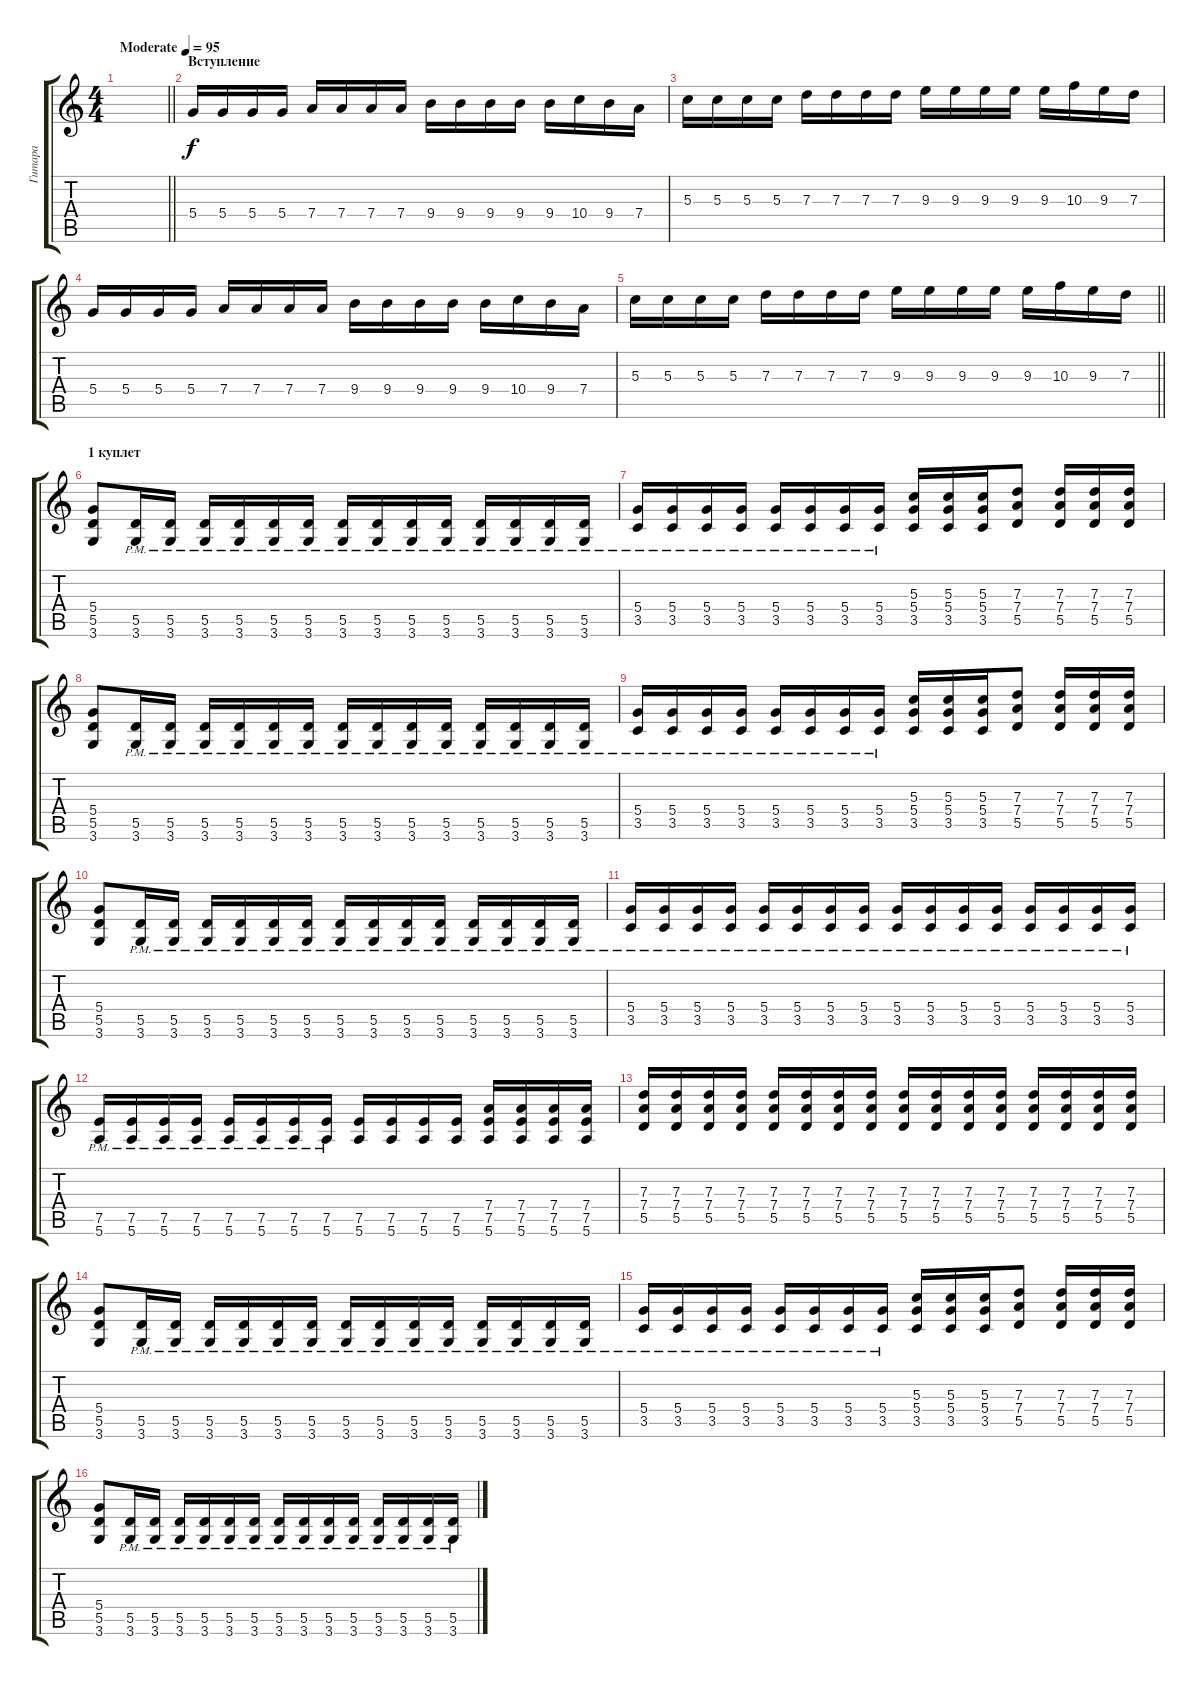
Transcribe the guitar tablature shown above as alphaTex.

\track ("Гитара" "Гитара") {instrument overdrivenguitar}
\staff {score tabs}
\tuning (E4 B3 G3 D3 A2 E2) {hide}
\ts (4 4)
\tempo (95 "Moderate")
\clef g2
\barLineRight lightlight
\ks c
|
\section ("" "Вступление")
5.4.16 5.4.16 5.4.16 5.4.16 7.4.16 7.4.16 7.4.16 7.4.16 9.4.16 9.4.16 9.4.16 9.4.16 9.4.16 10.4.16 9.4.16 7.4.16 |
5.3.16 5.3.16 5.3.16 5.3.16 7.3.16 7.3.16 7.3.16 7.3.16 9.3.16 9.3.16 9.3.16 9.3.16 9.3.16 10.3.16 9.3.16 7.3.16 |
5.4.16 5.4.16 5.4.16 5.4.16 7.4.16 7.4.16 7.4.16 7.4.16 9.4.16 9.4.16 9.4.16 9.4.16 9.4.16 10.4.16 9.4.16 7.4.16 |
\barLineRight lightlight
5.3.16 5.3.16 5.3.16 5.3.16 7.3.16 7.3.16 7.3.16 7.3.16 9.3.16 9.3.16 9.3.16 9.3.16 9.3.16 10.3.16 9.3.16 7.3.16 |
\section ("" "1 куплет")
(5.4 5.5 3.6).8 (5.5{pm} 3.6{pm}).16 (5.5{pm} 3.6{pm}).16 (5.5{pm} 3.6{pm}).16 (5.5{pm} 3.6{pm}).16 (5.5{pm} 3.6{pm}).16 (5.5{pm} 3.6{pm}).16 (5.5{pm} 3.6{pm}).16 (5.5{pm} 3.6{pm}).16 (5.5{pm} 3.6{pm}).16 (5.5{pm} 3.6{pm}).16 (5.5{pm} 3.6{pm}).16 (5.5{pm} 3.6{pm}).16 (5.5{pm} 3.6{pm}).16 (5.5{pm} 3.6{pm}).16 |
(5.4{pm} 3.5{pm}).16 (5.4{pm} 3.5{pm}).16 (5.4{pm} 3.5{pm}).16 (5.4{pm} 3.5{pm}).16 (5.4{pm} 3.5{pm}).16 (5.4{pm} 3.5{pm}).16 (5.4{pm} 3.5{pm}).16 (5.4{pm} 3.5{pm}).16 (5.3 5.4 3.5).16 (5.3 5.4 3.5).16 (5.3 5.4 3.5).16 (7.3 7.4 5.5).8 (7.3 7.4 5.5).16 (7.3 7.4 5.5).16 (7.3 7.4 5.5).16 |
(5.4 5.5 3.6).8 (5.5{pm} 3.6{pm}).16 (5.5{pm} 3.6{pm}).16 (5.5{pm} 3.6{pm}).16 (5.5{pm} 3.6{pm}).16 (5.5{pm} 3.6{pm}).16 (5.5{pm} 3.6{pm}).16 (5.5{pm} 3.6{pm}).16 (5.5{pm} 3.6{pm}).16 (5.5{pm} 3.6{pm}).16 (5.5{pm} 3.6{pm}).16 (5.5{pm} 3.6{pm}).16 (5.5{pm} 3.6{pm}).16 (5.5{pm} 3.6{pm}).16 (5.5{pm} 3.6{pm}).16 |
(5.4{pm} 3.5{pm}).16 (5.4{pm} 3.5{pm}).16 (5.4{pm} 3.5{pm}).16 (5.4{pm} 3.5{pm}).16 (5.4{pm} 3.5{pm}).16 (5.4{pm} 3.5{pm}).16 (5.4{pm} 3.5{pm}).16 (5.4{pm} 3.5{pm}).16 (5.3 5.4 3.5).16 (5.3 5.4 3.5).16 (5.3 5.4 3.5).16 (7.3 7.4 5.5).8 (7.3 7.4 5.5).16 (7.3 7.4 5.5).16 (7.3 7.4 5.5).16 |
(5.4 5.5 3.6).8 (5.5{pm} 3.6{pm}).16 (5.5{pm} 3.6{pm}).16 (5.5{pm} 3.6{pm}).16 (5.5{pm} 3.6{pm}).16 (5.5{pm} 3.6{pm}).16 (5.5{pm} 3.6{pm}).16 (5.5{pm} 3.6{pm}).16 (5.5{pm} 3.6{pm}).16 (5.5{pm} 3.6{pm}).16 (5.5{pm} 3.6{pm}).16 (5.5{pm} 3.6{pm}).16 (5.5{pm} 3.6{pm}).16 (5.5{pm} 3.6{pm}).16 (5.5{pm} 3.6{pm}).16 |
(5.4{pm} 3.5{pm}).16 (5.4{pm} 3.5{pm}).16 (5.4{pm} 3.5{pm}).16 (5.4{pm} 3.5{pm}).16 (5.4{pm} 3.5{pm}).16 (5.4{pm} 3.5{pm}).16 (5.4{pm} 3.5{pm}).16 (5.4{pm} 3.5{pm}).16 (5.4{pm} 3.5{pm}).16 (5.4{pm} 3.5{pm}).16 (5.4{pm} 3.5{pm}).16 (5.4{pm} 3.5{pm}).16 (5.4{pm} 3.5{pm}).16 (5.4{pm} 3.5{pm}).16 (5.4{pm} 3.5{pm}).16 (5.4{pm} 3.5{pm}).16 |
(7.5{pm} 5.6{pm}).16 (7.5{pm} 5.6{pm}).16 (7.5{pm} 5.6{pm}).16 (7.5{pm} 5.6{pm}).16 (7.5{pm} 5.6{pm}).16 (7.5{pm} 5.6{pm}).16 (7.5{pm} 5.6{pm}).16 (7.5{pm} 5.6{pm}).16 (7.5 5.6).16 (7.5 5.6).16 (7.5 5.6).16 (7.5 5.6).16 (7.4 7.5 5.6).16 (7.4 7.5 5.6).16 (7.4 7.5 5.6).16 (7.4 7.5 5.6).16 |
(7.3 7.4 5.5).16 (7.3 7.4 5.5).16 (7.3 7.4 5.5).16 (7.3 7.4 5.5).16 (7.3 7.4 5.5).16 (7.3 7.4 5.5).16 (7.3 7.4 5.5).16 (7.3 7.4 5.5).16 (7.3 7.4 5.5).16 (7.3 7.4 5.5).16 (7.3 7.4 5.5).16 (7.3 7.4 5.5).16 (7.3 7.4 5.5).16 (7.3 7.4 5.5).16 (7.3 7.4 5.5).16 (7.3 7.4 5.5).16 |
(5.4 5.5 3.6).8 (5.5{pm} 3.6{pm}).16 (5.5{pm} 3.6{pm}).16 (5.5{pm} 3.6{pm}).16 (5.5{pm} 3.6{pm}).16 (5.5{pm} 3.6{pm}).16 (5.5{pm} 3.6{pm}).16 (5.5{pm} 3.6{pm}).16 (5.5{pm} 3.6{pm}).16 (5.5{pm} 3.6{pm}).16 (5.5{pm} 3.6{pm}).16 (5.5{pm} 3.6{pm}).16 (5.5{pm} 3.6{pm}).16 (5.5{pm} 3.6{pm}).16 (5.5{pm} 3.6{pm}).16 |
(5.4{pm} 3.5{pm}).16 (5.4{pm} 3.5{pm}).16 (5.4{pm} 3.5{pm}).16 (5.4{pm} 3.5{pm}).16 (5.4{pm} 3.5{pm}).16 (5.4{pm} 3.5{pm}).16 (5.4{pm} 3.5{pm}).16 (5.4{pm} 3.5{pm}).16 (5.3 5.4 3.5).16 (5.3 5.4 3.5).16 (5.3 5.4 3.5).16 (7.3 7.4 5.5).8 (7.3 7.4 5.5).16 (7.3 7.4 5.5).16 (7.3 7.4 5.5).16 |
(5.4 5.5 3.6).8 (5.5{pm} 3.6{pm}).16 (5.5{pm} 3.6{pm}).16 (5.5{pm} 3.6{pm}).16 (5.5{pm} 3.6{pm}).16 (5.5{pm} 3.6{pm}).16 (5.5{pm} 3.6{pm}).16 (5.5{pm} 3.6{pm}).16 (5.5{pm} 3.6{pm}).16 (5.5{pm} 3.6{pm}).16 (5.5{pm} 3.6{pm}).16 (5.5{pm} 3.6{pm}).16 (5.5{pm} 3.6{pm}).16 (5.5{pm} 3.6{pm}).16 (5.5{pm} 3.6{pm}).16
